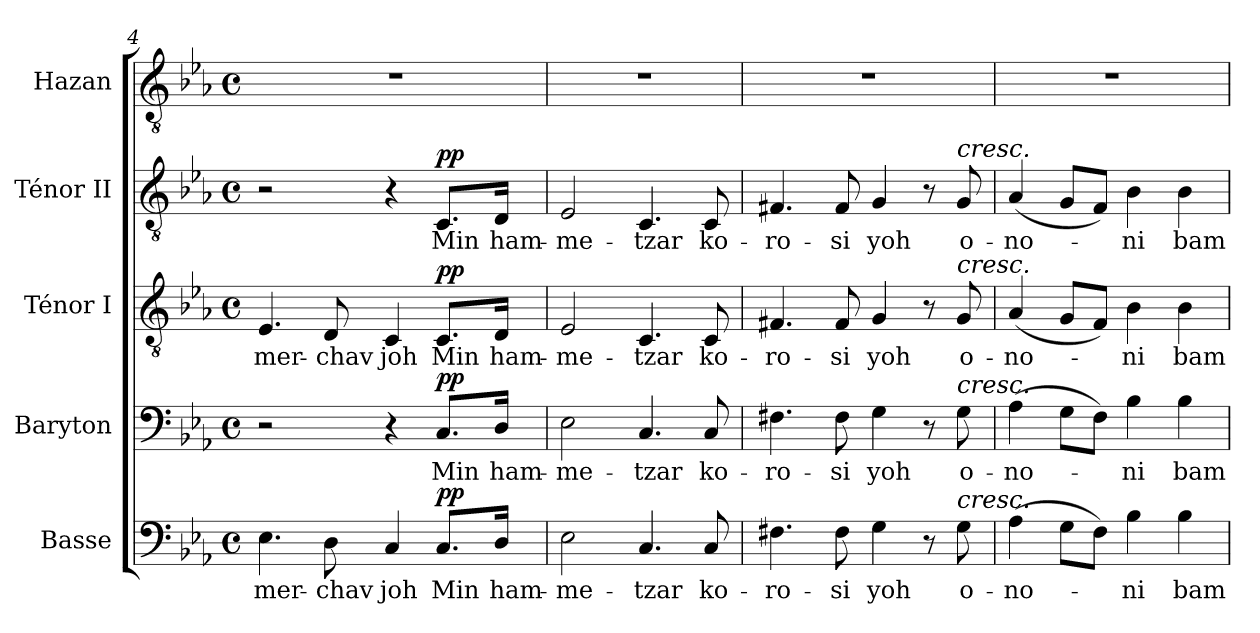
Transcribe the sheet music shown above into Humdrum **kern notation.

**kern	**text	**dynam	**kern	**text	**dynam	**kern	**text	**dynam	**kern	**text	**dynam	**kern
*part5	*part5	*part5	*part4	*part4	*part4	*part3	*part3	*part3	*part2	*part2	*part2	*part1
*staff5	*staff5	*staff5	*staff4	*staff4	*staff4	*staff3	*staff3	*staff3	*staff2	*staff2	*staff2	*staff1
*I"Basse	*	*	*I"Baryton	*	*	*I"Ténor I	*	*	*I"Ténor II	*	*	*I"Hazan
*I'B.	*	*	*I'Bar.	*	*	*I'T. I	*	*	*I'T. II	*	*	*I'H.
*clefF4	*	*	*clefF4	*	*	*clefGv2	*	*	*clefGv2	*	*	*clefGv2
*	*	*	*	*	*	*ITrd7c12	*	*	*ITrd7c12	*	*	*ITrd7c12
*k[b-e-a-]	*	*	*k[b-e-a-]	*	*	*k[b-e-a-]	*	*	*k[b-e-a-]	*	*	*k[b-e-a-]
*E-:	*	*	*E-:	*	*	*E-:	*	*	*E-:	*	*	*E-:
*M4/4	*	*	*M4/4	*	*	*M4/4	*	*	*M4/4	*	*	*M4/4
*met(c)	*	*	*met(c)	*	*	*met(c)	*	*	*met(c)	*	*	*met(c)
=4	=4	=4	=4	=4	=4	=4	=4	=4	=4	=4	=4	=4
!	!LO:LY:b:color=#000000	!	!	!	!	!	!	!	!	!	!	!
!	!	!	!	!	!	!	!LO:LY:b:color=#000000	!	!	!	!	!
4.E-i\	-mer-	.	2r	.	.	4.EE-i/	-mer-	.	2r	.	.	1r
!	!LO:LY:b:color=#000000	!	!	!	!	!	!	!	!	!	!	!
!	!	!	!	!	!	!	!LO:LY:b:color=#000000	!	!	!	!	!
8Di\	-chav	.	.	.	.	8DDi/	-chav	.	.	.	.	.
!	!LO:LY:b:color=#000000	!	!	!	!	!	!	!	!	!	!	!
!	!	!	!	!	!	!	!LO:LY:b:color=#000000	!	!	!	!	!
4Ci/	joh	.	4r	.	.	4CCi/	joh	.	4r	.	.	.
!	!LO:LY:b:color=#000000	!	!	!	!	!	!	!	!	!	!	!
!	!	!	!	!LO:LY:b:color=#000000	!	!	!	!	!	!	!	!
!	!	!	!	!	!	!	!LO:LY:b:color=#000000	!	!	!	!	!
!	!	!	!	!	!	!	!	!	!	!LO:LY:b:color=#000000	!	!
8.Ci/L	Min	pp	8.Ci/L	Min	pp	8.CCi/L	Min	pp	8.CCi/L	Min	pp	.
!	!LO:LY:b:color=#000000	!	!	!	!	!	!	!	!	!	!	!
!	!	!	!	!LO:LY:b:color=#000000	!	!	!	!	!	!	!	!
!	!	!	!	!	!	!	!LO:LY:b:color=#000000	!	!	!	!	!
!	!	!	!	!	!	!	!	!	!	!LO:LY:b:color=#000000	!	!
16Di/Jk	ham-	.	16Di/Jk	ham-	.	16DDi/Jk	ham-	.	16DDi/Jk	ham-	.	.
=5	=5	=5	=5	=5	=5	=5	=5	=5	=5	=5	=5	=5
!	!LO:LY:b:color=#000000	!	!	!	!	!	!	!	!	!	!	!
!	!	!	!	!LO:LY:b:color=#000000	!	!	!	!	!	!	!	!
!	!	!	!	!	!	!	!LO:LY:b:color=#000000	!	!	!	!	!
!	!	!	!	!	!	!	!	!	!	!LO:LY:b:color=#000000	!	!
2E-i\	-me-	.	2E-i\	-me-	.	2EE-i/	-me-	.	2EE-i/	-me-	.	1r
!	!LO:LY:b:color=#000000	!	!	!	!	!	!	!	!	!	!	!
!	!	!	!	!LO:LY:b:color=#000000	!	!	!	!	!	!	!	!
!	!	!	!	!	!	!	!LO:LY:b:color=#000000	!	!	!	!	!
!	!	!	!	!	!	!	!	!	!	!LO:LY:b:color=#000000	!	!
4.Ci/	-tzar	.	4.Ci/	-tzar	.	4.CCi/	-tzar	.	4.CCi/	-tzar	.	.
!	!LO:LY:b:color=#000000	!	!	!	!	!	!	!	!	!	!	!
!	!	!	!	!LO:LY:b:color=#000000	!	!	!	!	!	!	!	!
!	!	!	!	!	!	!	!LO:LY:b:color=#000000	!	!	!	!	!
!	!	!	!	!	!	!	!	!	!	!LO:LY:b:color=#000000	!	!
8Ci/	ko-	.	8Ci/	ko-	.	8CCi/	ko-	.	8CCi/	ko-	.	.
!!LO:LB:g=z
=6	=6	=6	=6	=6	=6	=6	=6	=6	=6	=6	=6	=6
!	!LO:LY:b:color=#000000	!	!	!	!	!	!	!	!	!	!	!
!	!	!	!	!LO:LY:b:color=#000000	!	!	!	!	!	!	!	!
!	!	!	!	!	!	!	!LO:LY:b:color=#000000	!	!	!	!	!
!	!	!	!	!	!	!	!	!	!	!LO:LY:b:color=#000000	!	!
4.F#Xi\	-ro-	.	4.F#Xi\	-ro-	.	4.FF#Xi/	-ro-	.	4.FF#Xi/	-ro-	.	1r
!	!LO:LY:b:color=#000000	!	!	!	!	!	!	!	!	!	!	!
!	!	!	!	!LO:LY:b:color=#000000	!	!	!	!	!	!	!	!
!	!	!	!	!	!	!	!LO:LY:b:color=#000000	!	!	!	!	!
!	!	!	!	!	!	!	!	!	!	!LO:LY:b:color=#000000	!	!
8F#i\	-si	.	8F#i\	-si	.	8FF#i/	-si	.	8FF#i/	-si	.	.
!	!LO:LY:b:color=#000000	!	!	!	!	!	!	!	!	!	!	!
!	!	!	!	!LO:LY:b:color=#000000	!	!	!	!	!	!	!	!
!	!	!	!	!	!	!	!LO:LY:b:color=#000000	!	!	!	!	!
!	!	!	!	!	!	!	!	!	!	!LO:LY:b:color=#000000	!	!
4Gi\	yoh	.	4Gi\	yoh	.	4GGi/	yoh	.	4GGi/	yoh	.	.
8r	.	.	8r	.	.	8r	.	.	8r	.	.	.
!	!LO:LY:b:color=#000000	!	!	!	!	!	!	!	!	!	!	!
!	!	!	!	!LO:LY:b:color=#000000	!	!	!	!	!	!	!	!
!	!	!	!	!	!	!	!LO:LY:b:color=#000000	!	!	!	!	!
!	!	!	!	!	!	!	!	!	!LO:TX:a:i:t=cresc.	!	!	!
!	!	!	!	!	!	!LO:TX:a:i:t=cresc.	!	!	!	!	!	!
!	!	!	!LO:TX:a:i:t=cresc.	!	!	!	!	!	!	!	!	!
!LO:TX:a:i:t=cresc.	!	!	!	!	!	!	!	!	!	!	!	!
!	!	!	!	!	!	!	!	!	!	!LO:LY:b:color=#000000	!	!
8Gi\	o-	.	8Gi\	o-	.	8GGi/	o-	.	8GGi/	o-	.	.
=7	=7	=7	=7	=7	=7	=7	=7	=7	=7	=7	=7	=7
!	!LO:LY:b:color=#000000	!	!	!	!	!	!	!	!	!	!	!
!	!	!	!	!LO:LY:b:color=#000000	!	!	!	!	!	!	!	!
!	!	!	!	!	!	!	!LO:LY:b:color=#000000	!	!	!	!	!
!	!	!	!	!	!	!	!	!	!	!LO:LY:b:color=#000000	!	!
(4A-i\	-no-	.	(4A-i\	-no-	.	(4AA-i/	-no-	.	(4AA-i/	-no-	.	1r
8Gi\L	.	.	8Gi\L	.	.	8GGi/L	.	.	8GGi/L	.	.	.
8Fi\J)	.	.	8Fi\J)	.	.	8FFi/J)	.	.	8FFi/J)	.	.	.
!	!LO:LY:b:color=#000000	!	!	!	!	!	!	!	!	!	!	!
!	!	!	!	!LO:LY:b:color=#000000	!	!	!	!	!	!	!	!
!	!	!	!	!	!	!	!LO:LY:b:color=#000000	!	!	!	!	!
!	!	!	!	!	!	!	!	!	!	!LO:LY:b:color=#000000	!	!
4B-i\	-ni	.	4B-i\	-ni	.	4BB-i\	-ni	.	4BB-i\	-ni	.	.
!	!LO:LY:b:color=#000000	!	!	!	!	!	!	!	!	!	!	!
!	!	!	!	!LO:LY:b:color=#000000	!	!	!	!	!	!	!	!
!	!	!	!	!	!	!	!LO:LY:b:color=#000000	!	!	!	!	!
!	!	!	!	!	!	!	!	!	!	!LO:LY:b:color=#000000	!	!
4B-i\	bam-	.	4B-i\	bam-	.	4BB-i\	bam-	.	4BB-i\	bam-	.	.
=	=	=	=	=	=	=	=	=	=	=	=	=
*-	*-	*-	*-	*-	*-	*-	*-	*-	*-	*-	*-	*-
